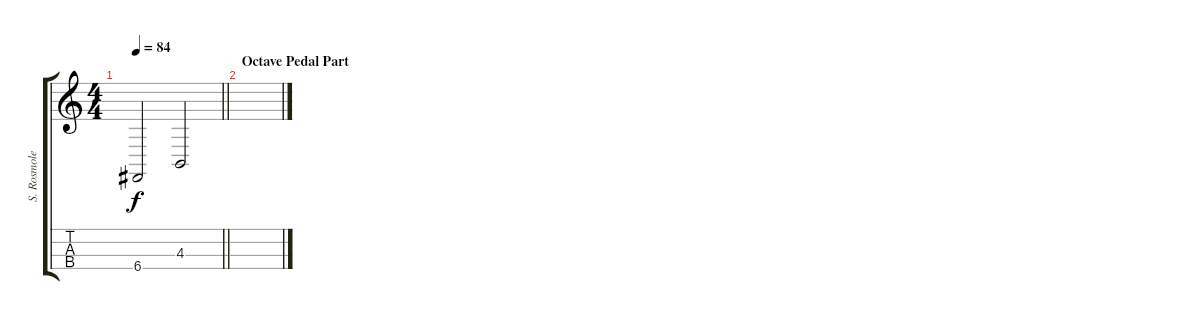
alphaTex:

\track ("S. Rosmolen - Cello" "S. Rosmole") {instrument cello}
\staff {score tabs}
\tuning (A3 D3 G2 C2) {hide}
\ts (4 4)
\tempo 84
\clef g2
\barLineRight lightlight
\ks c
6.4.2{dy f} 4.3.2 |
\section ("" "Octave Pedal Part")
